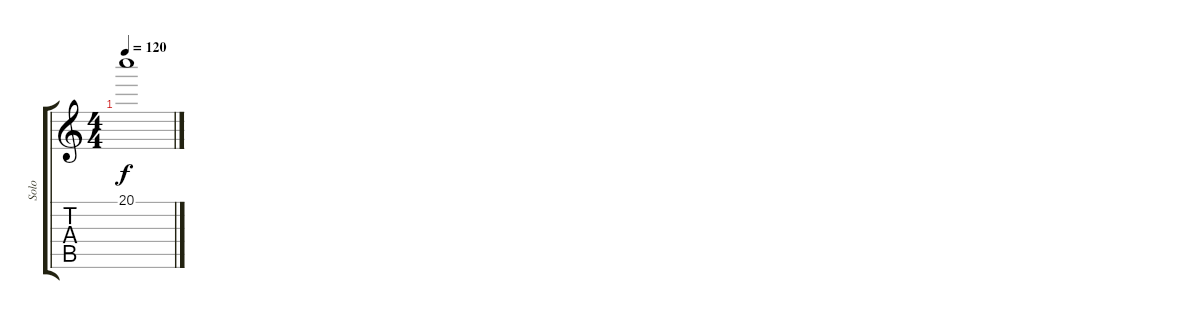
\track ("Solo" "Solo") {instrument distortionguitar}
\staff {score tabs}
\tuning (E4 B3 G3 D3 A2 E2) {hide}
\ts (4 4)
\tempo 120
\clef g2
\ks c
20.1{t}.1{dy f}
